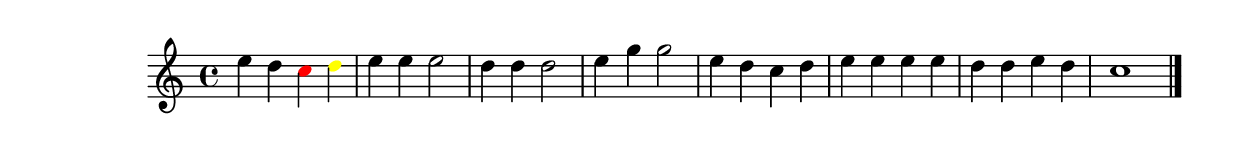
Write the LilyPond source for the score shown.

\version "2.18.2"
\language "english"

\header {
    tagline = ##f
}

\layout {}

\paper {}

\score {
    \new Score
    <<
        \new Staff
        {
            {   % measure
                \time 4/4
                \tweak color #black
                e''4
                \tweak color #black
                d''4
                \tweak color #red
                c''4
                \tweak color #yellow
                d''4
            }   % measure
            {   % measure
                e''4
                e''4
                e''2
            }   % measure
            {   % measure
                d''4
                d''4
                d''2
            }   % measure
            {   % measure
                e''4
                g''4
                g''2
            }   % measure
            {   % measure
                e''4
                d''4
                c''4
                d''4
            }   % measure
            {   % measure
                e''4
                e''4
                e''4
                e''4
            }   % measure
            {   % measure
                d''4
                d''4
                e''4
                d''4
            }   % measure
            {   % measure
                c''1
                \bar "|." %! SCORE1
            }   % measure
        }
    >>
}